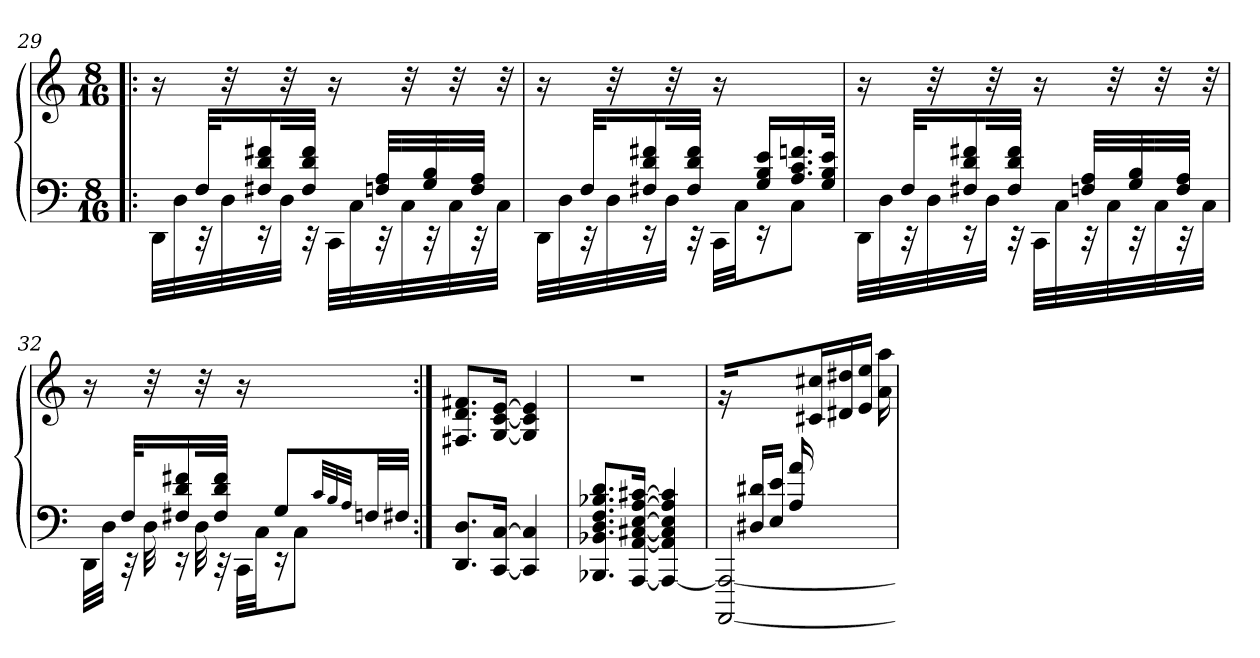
**kern	**kern
*part1	*part1
*staff2	*staff1
!!LO:LB:g=z
*clefF4	*clefG2
*k[]	*k[]
*C:	*C:
*M8/16	*M8/16
=29!|:	=29!|:
*^	*
16ryy	32DD\LLL	16r
.	32D\JJ	.
32F/KKL	32rCC	32ryy
32ryy	32D\kk	32r
16F#X/ 16d/ 16f#X/k	16rDD	16ryy
32ryy	32D\Jkk	32r
32F#/ 32d/ 32f#/Jkk	32rCC	32ryy
16ryy	32CC\LLL	16r
.	32C\JJ	.
32Fn/ 32A/KKL	32rCC	32ryy
32ryy	32C\kk	32r
32G/ 32B/kk	32rCC	32ryy
32ryy	32C\kk	32r
32F/ 32A/Jkk	32rCC	32ryy
32ryy	32C\Jkk	32r
=30	=30	=30
16ryy	32DD\LLL	16r
.	32D\JJ	.
32F/KKL	32rCC	32ryy
32ryy	32D\kk	32r
16F#X/ 16d/ 16f#X/k	16rDD	16ryy
32ryy	32D\Jkk	32r
32F#/ 32d/ 32f#/Jkk	32rCC	32ryy
16ryy	32CC\LLL	16r
.	32C\JJ	.
16G/ 16B/ 16e/LL	16rDD	8.ryy
16.A/ 16.c/ 16.fn/	8C\J	.
32G/ 32B/ 32e/JJk	.	.
!!LO:LB:g=z
=31	=31	=31
16ryy	32DD\LLL	16r
.	32D\JJ	.
32F/KKL	32rCC	32ryy
32ryy	32D\kk	32r
16F#X/ 16d/ 16f#X/k	16rDD	16ryy
32ryy	32D\Jkk	32r
32F#/ 32d/ 32f#/Jkk	32rCC	32ryy
16ryy	32CC\LLL	16r
.	32C\JJ	.
32Fn/ 32A/KKL	32rCC	32ryy
32ryy	32C\kk	32r
32G/ 32B/kk	32rCC	32ryy
32ryy	32C\kk	32r
32F/ 32A/Jkk	32rCC	32ryy
32ryy	32C\Jkk	32r
=32	=32	=32
16ryy	32DD\LLL	16r
.	32D\JJJ	.
32F/KKL	32rCC	32ryy
32ryy	32D\	32r
16F#X/ 16d/ 16f#X/k	16rDD	16ryy
32ryy	32D\	32r
32F#/ 32d/ 32f#/Jkk	32rCC	32ryy
16ryy	32CC\LLL	16r
.	32C\JJ	.
8G/L	16rDD	8.ryy
.	8C\J	.
32qc/LLL	.	.
32qB/	.	.
32qA/JJJ	.	.
32Fn/LL	.	.
32F#X/JJJ	.	.
*v	*v	*
!!LO:LB:g=z
=33:|!	=33:|!
8.DD/ 8.D/L	8.F#X/ 8.d/ 8.f#X/L
[16CC/ [16C/Jk	[16G/ [16c/ [16e/Jk
4CC/] 4C/]	4G/] 4c/] 4e/]
=34	=34
8.BBB-X/ 8.BB-X/ 8.D/ 8.F/ 8.B-X/ 8.d/L	2r
[16AAA/ [16AA/ [16C#X/ [16E/ [16A/ [16c#X/Jk	.
4AAA/_ 4AA/] 4C#/] 4E/] 4A/] 4c#/]	.
!!LO:PB:g=z
=35	=35
*^	*
16ryy	[2AAAA/ 2AAA/_	16r
16D#X/ 16d#X/LL	.	8.ryy
16E/ 16e/JJ	.	.
16A/ 16a/LL	.	.
4ryy	.	16c#X/ 16cc#X/
.	.	16d#/ 16dd#X/
.	.	16e/ 16ee/JJ
.	.	16a\ 16aa\
*v	*v	*
=	=
*-	*-
